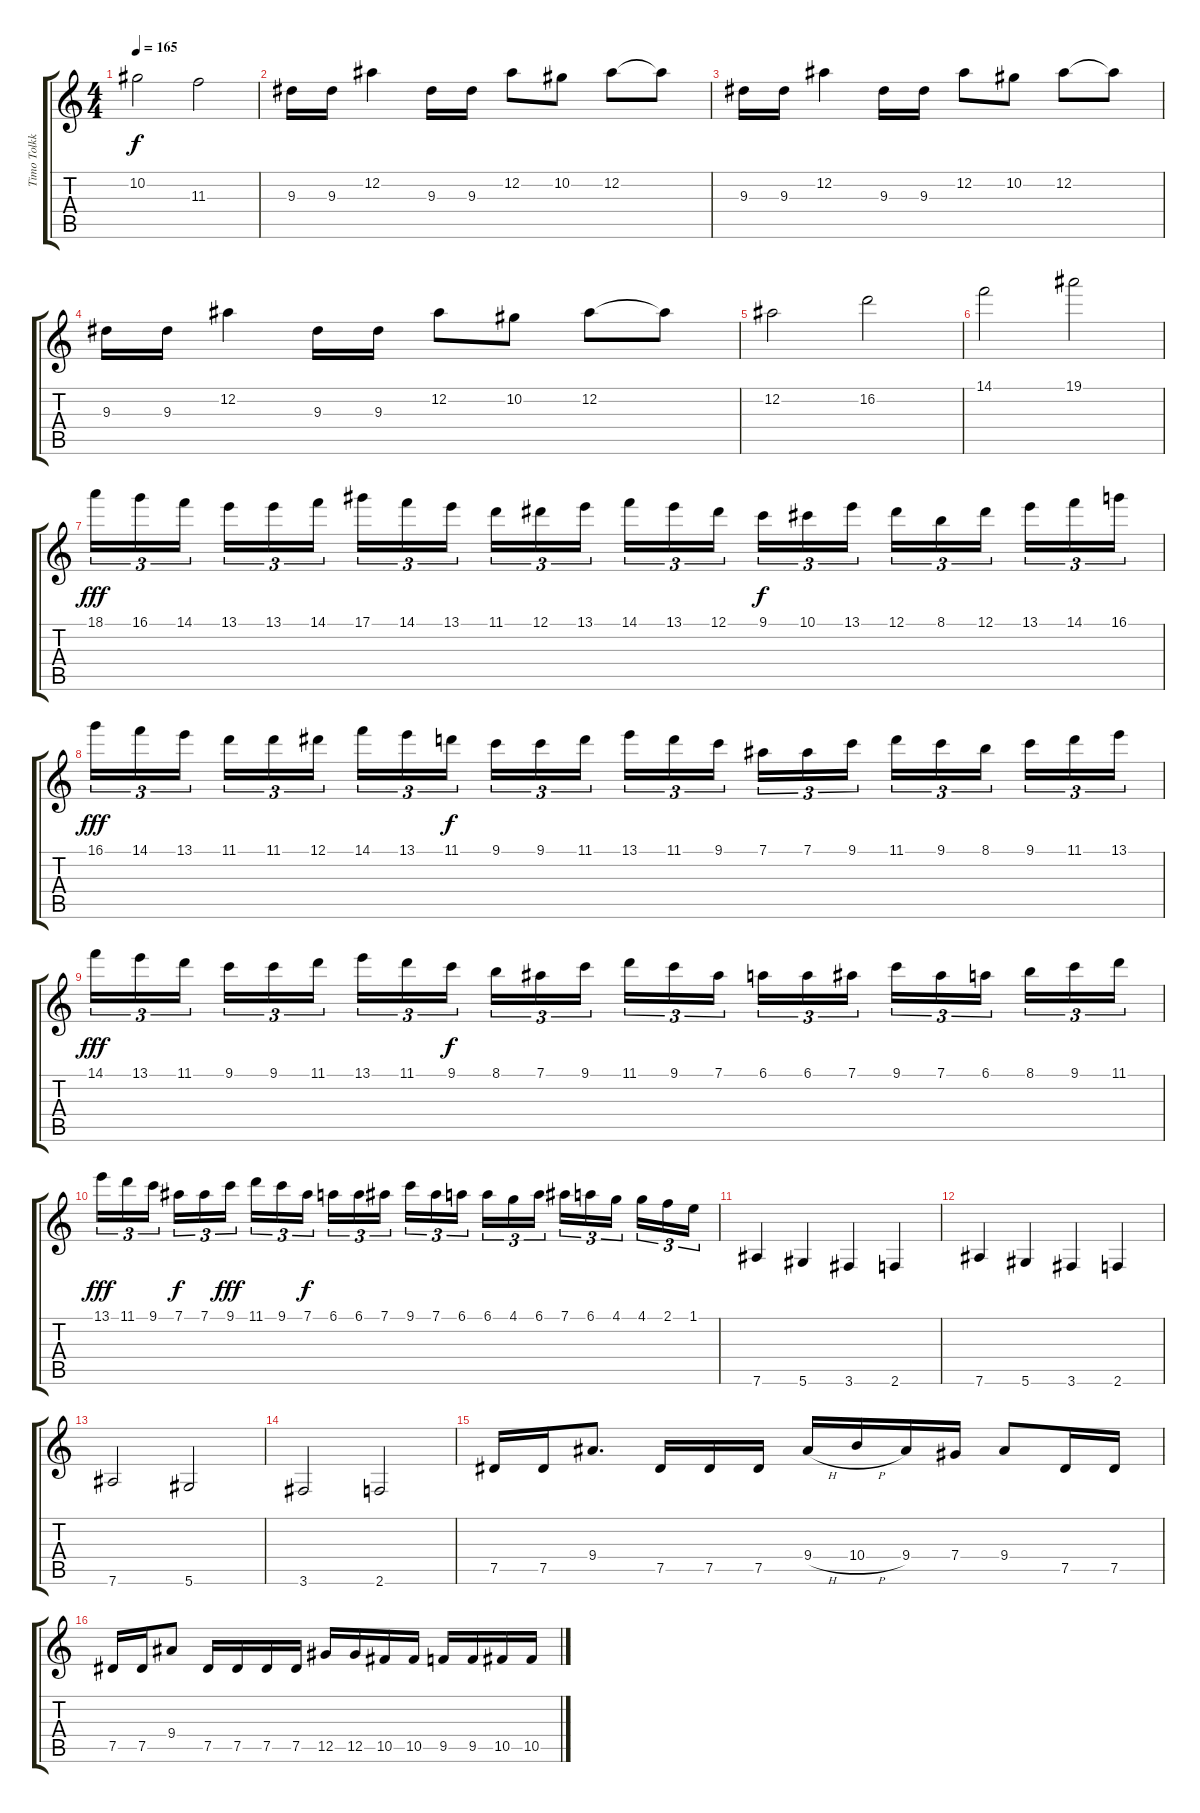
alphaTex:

\track ("Timo Tolkki" "Timo Tolkk") {instrument distortionguitar}
\staff {score tabs}
\tuning (Eb4 Bb3 Gb3 Db3 Ab2 Eb2) {hide}
\ts (4 4)
\tempo 165
\clef g2
\ks c
10.2.2{dy f} 11.3.2 |
9.3.16 9.3.16 12.2.4 9.3.16 9.3.16 12.2.8 10.2.8 12.2.8 12.2{t}.8 |
9.3.16 9.3.16 12.2.4 9.3.16 9.3.16 12.2.8 10.2.8 12.2.8 12.2{t}.8 |
9.3.16 9.3.16 12.2.4 9.3.16 9.3.16 12.2.8 10.2.8 12.2.8 12.2{t}.8 |
12.2.2 16.2.2 |
14.1.2 19.1.2 |
18.1.16{tu (3 2) dy fff} 16.1.16{tu (3 2)} 14.1.16{tu (3 2)} 13.1.16{tu (3 2)} 13.1.16{tu (3 2)} 14.1.16{tu (3 2)} 17.1.16{tu (3 2)} 14.1.16{tu (3 2)} 13.1.16{tu (3 2)} 11.1.16{tu (3 2)} 12.1.16{tu (3 2)} 13.1.16{tu (3 2)} 14.1.16{tu (3 2)} 13.1.16{tu (3 2)} 12.1.16{tu (3 2)} 9.1.16{tu (3 2) dy f} 10.1.16{tu (3 2)} 13.1.16{tu (3 2)} 12.1.16{tu (3 2)} 8.1.16{tu (3 2)} 12.1.16{tu (3 2)} 13.1.16{tu (3 2)} 14.1.16{tu (3 2)} 16.1.16{tu (3 2)} |
16.1.16{tu (3 2) dy fff} 14.1.16{tu (3 2)} 13.1.16{tu (3 2)} 11.1.16{tu (3 2)} 11.1.16{tu (3 2)} 12.1.16{tu (3 2)} 14.1.16{tu (3 2)} 13.1.16{tu (3 2)} 11.1.16{tu (3 2) dy f} 9.1.16{tu (3 2)} 9.1.16{tu (3 2)} 11.1.16{tu (3 2)} 13.1.16{tu (3 2)} 11.1.16{tu (3 2)} 9.1.16{tu (3 2)} 7.1.16{tu (3 2)} 7.1.16{tu (3 2)} 9.1.16{tu (3 2)} 11.1.16{tu (3 2)} 9.1.16{tu (3 2)} 8.1.16{tu (3 2)} 9.1.16{tu (3 2)} 11.1.16{tu (3 2)} 13.1.16{tu (3 2)} |
14.1.16{tu (3 2) dy fff} 13.1.16{tu (3 2)} 11.1.16{tu (3 2)} 9.1.16{tu (3 2)} 9.1.16{tu (3 2)} 11.1.16{tu (3 2)} 13.1.16{tu (3 2)} 11.1.16{tu (3 2)} 9.1.16{tu (3 2) dy f} 8.1.16{tu (3 2)} 7.1.16{tu (3 2)} 9.1.16{tu (3 2)} 11.1.16{tu (3 2)} 9.1.16{tu (3 2)} 7.1.16{tu (3 2)} 6.1.16{tu (3 2)} 6.1.16{tu (3 2)} 7.1.16{tu (3 2)} 9.1.16{tu (3 2)} 7.1.16{tu (3 2)} 6.1.16{tu (3 2)} 8.1.16{tu (3 2)} 9.1.16{tu (3 2)} 11.1.16{tu (3 2)} |
13.1.16{tu (3 2) dy fff} 11.1.16{tu (3 2)} 9.1.16{tu (3 2)} 7.1.16{tu (3 2) dy f} 7.1.16{tu (3 2)} 9.1.16{tu (3 2) dy fff} 11.1.16{tu (3 2)} 9.1.16{tu (3 2)} 7.1.16{tu (3 2) dy f} 6.1.16{tu (3 2)} 6.1.16{tu (3 2)} 7.1.16{tu (3 2)} 9.1.16{tu (3 2)} 7.1.16{tu (3 2)} 6.1.16{tu (3 2)} 6.1.16{tu (3 2)} 4.1.16{tu (3 2)} 6.1.16{tu (3 2)} 7.1.16{tu (3 2)} 6.1.16{tu (3 2)} 4.1.16{tu (3 2)} 4.1.16{tu (3 2)} 2.1.16{tu (3 2)} 1.1.16{tu (3 2)} |
7.6.4 5.6.4 3.6.4 2.6.4 |
7.6.4 5.6.4 3.6.4 2.6.4 |
7.6.2 5.6.2 |
3.6.2 2.6.2 |
7.5.16 7.5.16 9.4.8{d} 7.5.16 7.5.16 7.5.16 9.4{h}.16 10.4{h}.16 9.4.16 7.4.16 9.4.8 7.5.16 7.5.16 |
7.5.16 7.5.16 9.4.8 7.5.16 7.5.16 7.5.16 7.5.16 12.5.16 12.5.16 10.5.16 10.5.16 9.5.16 9.5.16 10.5.16 10.5.16
